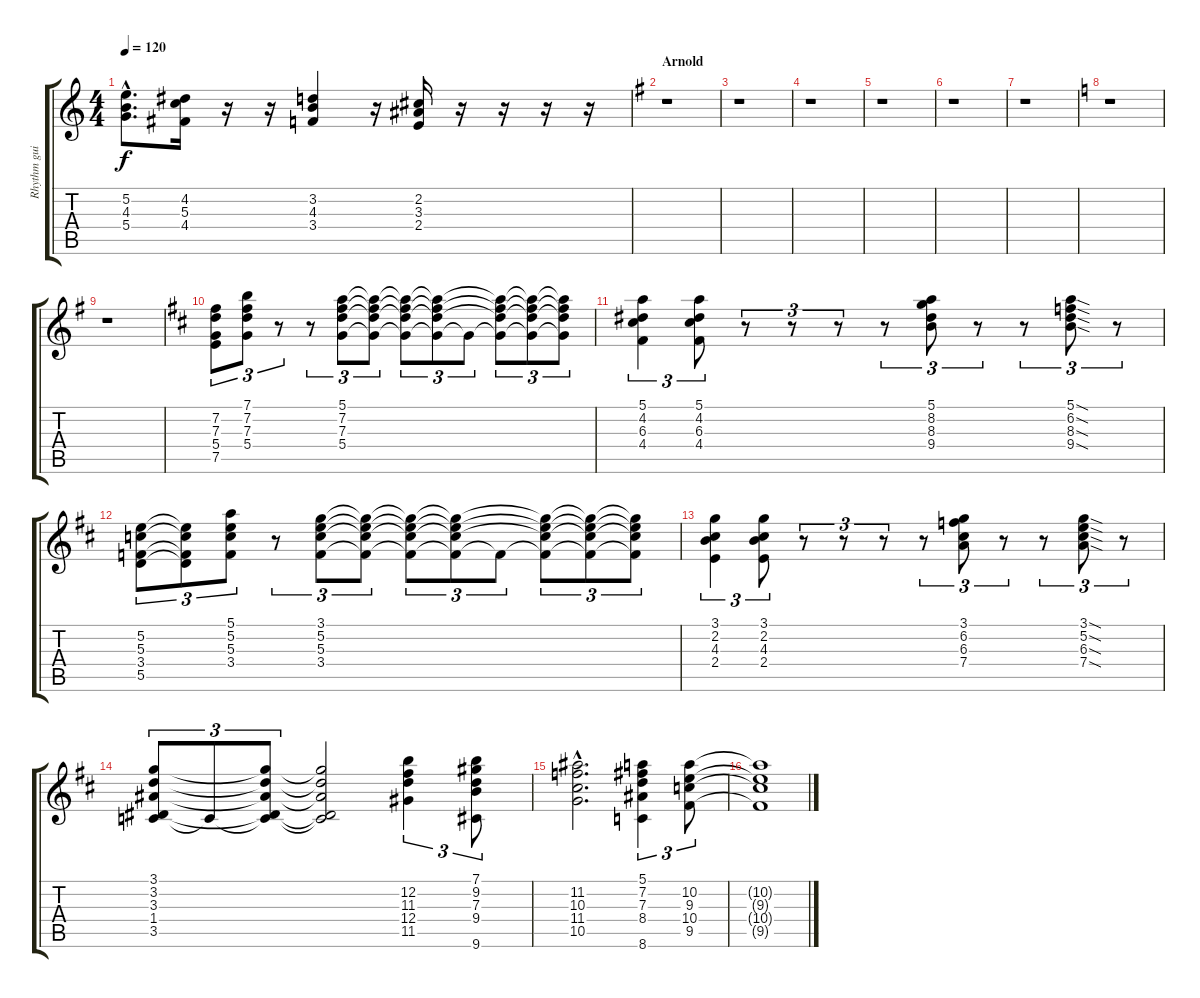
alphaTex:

\track ("Rhythm guitar" "Rhythm gui") {instrument electricguitarclean}
\staff {score tabs}
\tuning (E4 B3 G3 D3 A2 E2) {hide}
\ts (4 4)
\tempo 120
\clef g2
\ks c
(5.2{hac} 4.3{hac} 5.4{hac}).8{d dy f instrument trumpet} (4.2 5.3 4.4).16 r.16 r.16 (3.2 4.3 3.4).4 r.16 (2.2 3.3 2.4).16 r.16 r.16 r.16 r.16 |
\section ("" "Arnold")
\ks eminor
r.1 |
r.1 |
r.1 |
r.1 |
r.1 |
r.1 |
\ks c
r.1 |
\ks eminor
r.1 |
\ks d
(7.2 7.3 5.4 7.5).8{tu (3 2) volume 5 instrument sitar} (7.1 7.2 7.3 5.4).8{tu (3 2)} r.8{tu (3 2)} r.8{tu (3 2)} (5.1 7.2 7.3 5.4).8{tu (3 2)} (5.1{t} 7.2{t} 7.3{t} 5.4{t}).8{tu (3 2)} (5.1{t} 7.2{t} 7.3{t} 5.4{t}).8{tu (3 2)} (5.1{t} 7.2{t} 7.3{t} 5.4{t}).8{tu (3 2)} 5.4{t}.8{tu (3 2)} (5.1{t} 7.2{t} 7.3{t} 5.4{t}).8{tu (3 2)} (5.1{t} 7.2{t} 7.3{t} 5.4{t}).8{tu (3 2)} (5.1{t} 7.2{t} 7.3{t} 5.4{t}).8{tu (3 2)} |
(5.1 4.2 6.3 4.4).4{tu (3 2)} (5.1 4.2 6.3 4.4).8{tu (3 2)} r.8{tu (3 2)} r.8{tu (3 2)} r.8{tu (3 2)} r.8{tu (3 2)} (5.1 8.2 8.3 9.4).8{tu (3 2)} r.8{tu (3 2)} r.8{tu (3 2)} (5.1{sod} 6.2{sod} 8.3{sod} 9.4{sod}).8{tu (3 2)} r.8{tu (3 2)} |
(5.2 5.3 3.4 5.5).8{tu (3 2)} (5.2{t} 5.3{t} 3.4{t} 5.5{t}).8{tu (3 2)} (5.1 5.2 5.3 3.4).8{tu (3 2)} r.8{tu (3 2)} (3.1 5.2 5.3 3.4).8{tu (3 2)} (3.1{t} 5.2{t} 5.3{t} 3.4{t}).8{tu (3 2)} (3.1{t} 5.2{t} 5.3{t} 3.4{t}).8{tu (3 2)} (3.1{t} 5.2{t} 5.3{t} 3.4{t}).8{tu (3 2)} 3.4{t}.8{tu (3 2)} (3.1{t} 5.2{t} 5.3{t} 3.4{t}).8{tu (3 2)} (3.1{t} 5.2{t} 5.3{t} 3.4{t}).8{tu (3 2)} (3.1{t} 5.2{t} 5.3{t} 3.4{t}).8{tu (3 2)} |
(3.1 2.2 4.3 2.4).4{tu (3 2)} (3.1 2.2 4.3 2.4).8{tu (3 2)} r.8{tu (3 2)} r.8{tu (3 2)} r.8{tu (3 2)} r.8{tu (3 2)} (3.1 6.2 6.3 7.4).8{tu (3 2)} r.8{tu (3 2)} r.8{tu (3 2)} (3.1{sod} 5.2{sod} 6.3{sod} 7.4{sod}).8{tu (3 2)} r.8{tu (3 2)} |
(3.1 3.2 3.3 1.4 3.5).8{tu (3 2)} 3.5{t}.8{tu (3 2)} (3.1{t} 3.2{t} 3.3{t} 1.4{t} 3.5{t}).8{tu (3 2)} (3.1{t} 3.2{t} 3.3{t} 1.4{t} 3.5{t}).2 (12.2 11.3 12.4 11.5).4{tu (3 2)} (7.1 9.2 7.3 9.4 9.6).8{tu (3 2)} |
(11.2{hac} 10.3{hac} 11.4{hac} 10.5{hac}).2{d} (5.1 7.2 7.3 8.4 8.6).4{tu (3 2)} (10.2 9.3 10.4 9.5).8{tu (3 2)} |
(10.2{t} 9.3{t} 10.4{t} 9.5{t}).1
